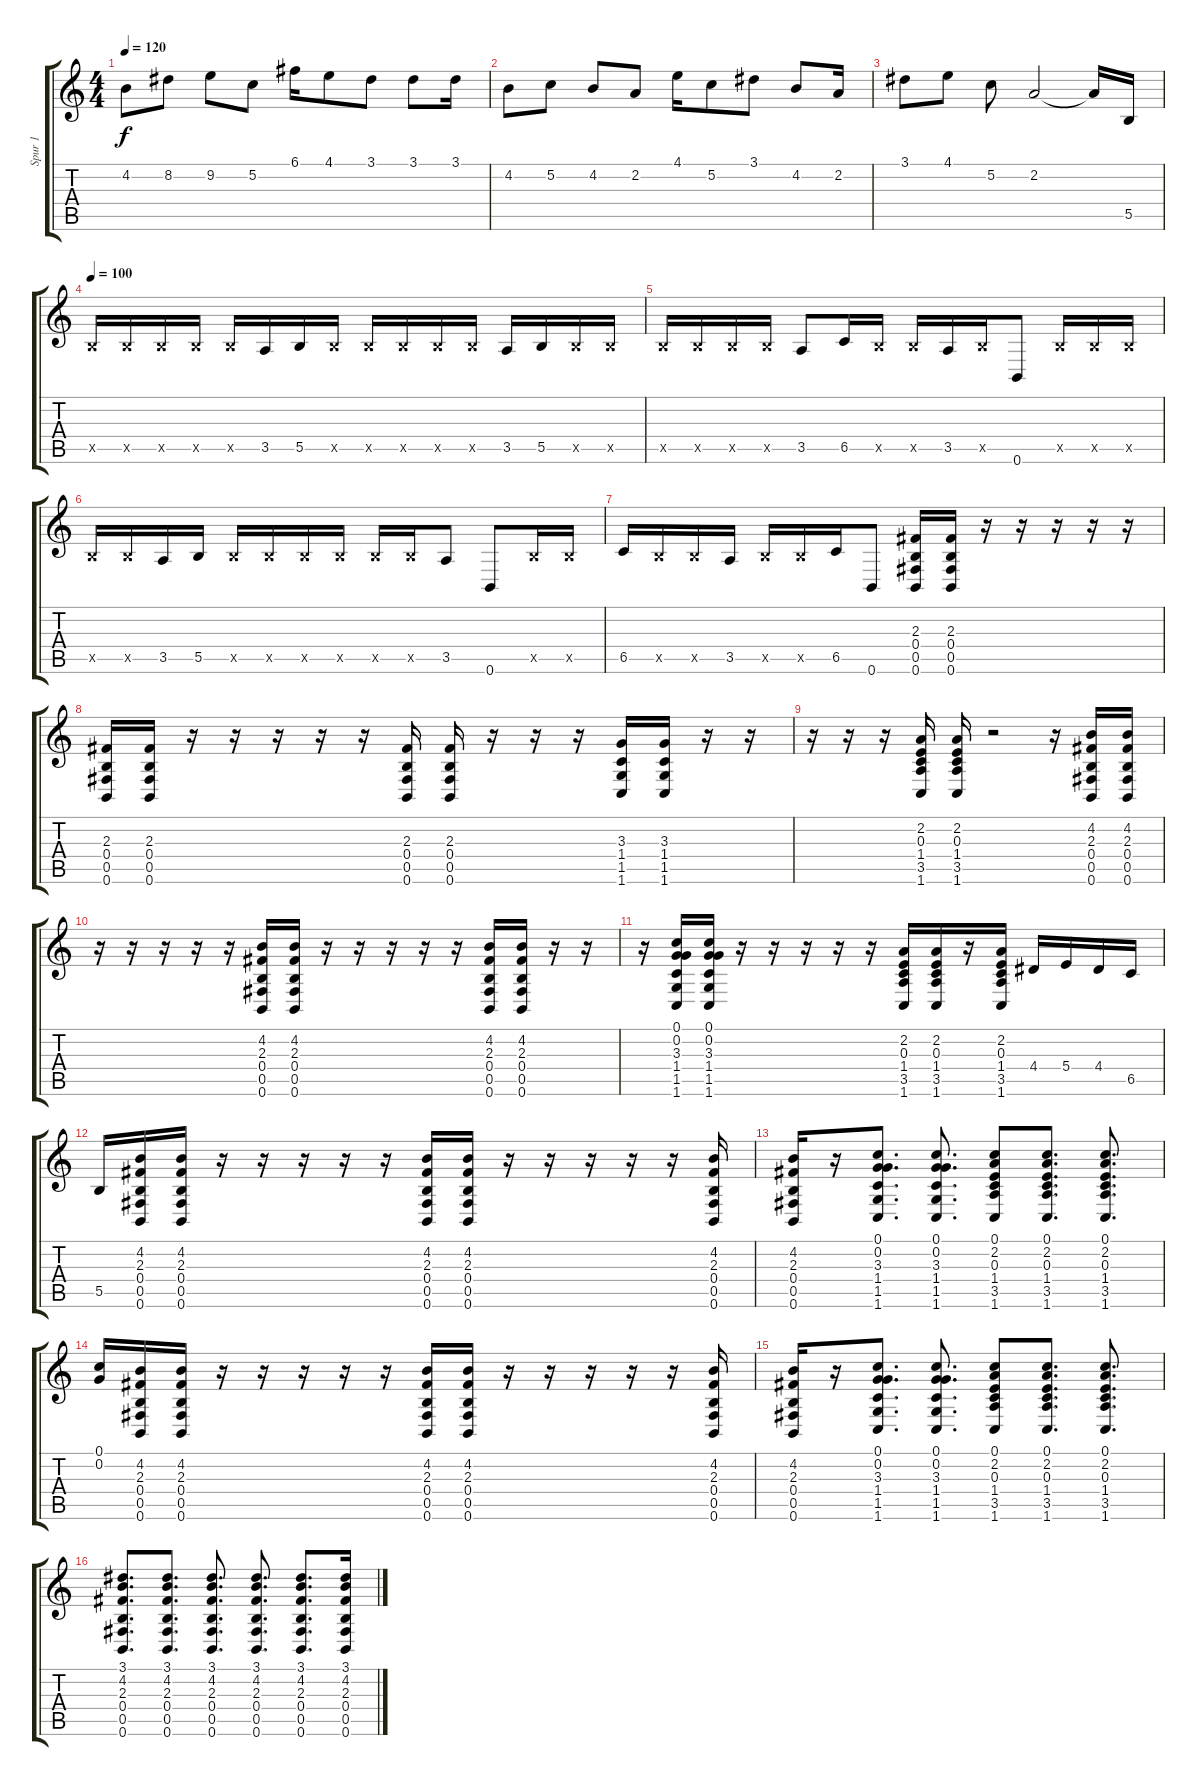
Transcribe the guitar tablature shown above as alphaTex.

\track ("Spur 1" "Spur 1") {instrument overdrivenguitar}
\staff {score tabs}
\tuning (C4 G3 E3 B2 Gb2 B1) {hide}
\ts (4 4)
\tempo 120
\clef g2
\ks c
4.2.8{dy f} 8.2.8 9.2.8 5.2.8 6.1.16 4.1.8 3.1.8 3.1.8 3.1.16 |
4.2.8 5.2.8 4.2.8 2.2.8 4.1.16 5.2.8 3.1.8 4.2.8 2.2.16 |
3.1.8 4.1.8 5.2.8 2.2.2 2.2{t}.16 5.5.16 |
\tempo 100
5.5{x}.16 5.5{x}.16 5.5{x}.16 5.5{x}.16 5.5{x}.16 3.5.16 5.5.16 5.5{x}.16 5.5{x}.16 5.5{x}.16 5.5{x}.16 5.5{x}.16 3.5.16 5.5.16 5.5{x}.16 5.5{x}.16 |
5.5{x}.16 5.5{x}.16 5.5{x}.16 5.5{x}.16 3.5.8 6.5.16 5.5{x}.16 5.5{x}.16 3.5.16 5.5{x}.16 0.6.8 5.5{x}.16 5.5{x}.16 5.5{x}.16 |
5.5{x}.16 5.5{x}.16 3.5.16 5.5.16 5.5{x}.16 5.5{x}.16 5.5{x}.16 5.5{x}.16 5.5{x}.16 5.5{x}.16 3.5.8 0.6.8 5.5{x}.16 5.5{x}.16 |
6.5.16 5.5{x}.16 5.5{x}.16 3.5.16 5.5{x}.16 5.5{x}.16 6.5.16 0.6.8 (2.3 0.4 0.5 0.6).16 (2.3 0.4 0.5 0.6).16 r.16 r.16 r.16 r.16 r.16 |
(2.3 0.4 0.5 0.6).16 (2.3 0.4 0.5 0.6).16 r.16 r.16 r.16 r.16 r.16 (2.3 0.4 0.5 0.6).16 (2.3 0.4 0.5 0.6).16 r.16 r.16 r.16 (3.3 1.4 1.5 1.6).16 (3.3 1.4 1.5 1.6).16 r.16 r.16 |
r.16 r.16 r.16 (2.2 0.3 1.4 3.5 1.6).16 (2.2 0.3 1.4 3.5 1.6).16 r.2 r.16 (4.2 2.3 0.4 0.5 0.6).16 (4.2 2.3 0.4 0.5 0.6).16 |
r.16 r.16 r.16 r.16 r.16 (4.2 2.3 0.4 0.5 0.6).16 (4.2 2.3 0.4 0.5 0.6).16 r.16 r.16 r.16 r.16 r.16 (4.2 2.3 0.4 0.5 0.6).16 (4.2 2.3 0.4 0.5 0.6).16 r.16 r.16 |
r.16 (0.1 0.2 3.3 1.4 1.5 1.6).16 (0.1 0.2 3.3 1.4 1.5 1.6).16 r.16 r.16 r.16 r.16 r.16 (2.2 0.3 1.4 3.5 1.6).16 (2.2 0.3 1.4 3.5 1.6).16 r.16 (2.2 0.3 1.4 3.5 1.6).16 4.4.16 5.4.16 4.4.16 6.5.16 |
5.5.16 (4.2 2.3 0.4 0.5 0.6).16 (4.2 2.3 0.4 0.5 0.6).16 r.16 r.16 r.16 r.16 r.16 (4.2 2.3 0.4 0.5 0.6).16 (4.2 2.3 0.4 0.5 0.6).16 r.16 r.16 r.16 r.16 r.16 (4.2 2.3 0.4 0.5 0.6).16 |
(4.2 2.3 0.4 0.5 0.6).16 r.16 (0.1 0.2 3.3 1.4 1.5 1.6).8{d} (0.1 0.2 3.3 1.4 1.5 1.6).8{d} (0.1 2.2 0.3 1.4 3.5 1.6).8 (0.1 2.2 0.3 1.4 3.5 1.6).8{d} (0.1 2.2 0.3 1.4 3.5 1.6).8{d} |
(0.1 0.2).16 (4.2 2.3 0.4 0.5 0.6).16 (4.2 2.3 0.4 0.5 0.6).16 r.16 r.16 r.16 r.16 r.16 (4.2 2.3 0.4 0.5 0.6).16 (4.2 2.3 0.4 0.5 0.6).16 r.16 r.16 r.16 r.16 r.16 (4.2 2.3 0.4 0.5 0.6).16 |
(4.2 2.3 0.4 0.5 0.6).16 r.16 (0.1 0.2 3.3 1.4 1.5 1.6).8{d} (0.1 0.2 3.3 1.4 1.5 1.6).8{d} (0.1 2.2 0.3 1.4 3.5 1.6).8 (0.1 2.2 0.3 1.4 3.5 1.6).8{d} (0.1 2.2 0.3 1.4 3.5 1.6).8{d} |
(3.1 4.2 2.3 0.4 0.5 0.6).8{d} (3.1 4.2 2.3 0.4 0.5 0.6).8{d} (3.1 4.2 2.3 0.4 0.5 0.6).8{d} (3.1 4.2 2.3 0.4 0.5 0.6).8{d} (3.1 4.2 2.3 0.4 0.5 0.6).8{d} (3.1 4.2 2.3 0.4 0.5 0.6).16
